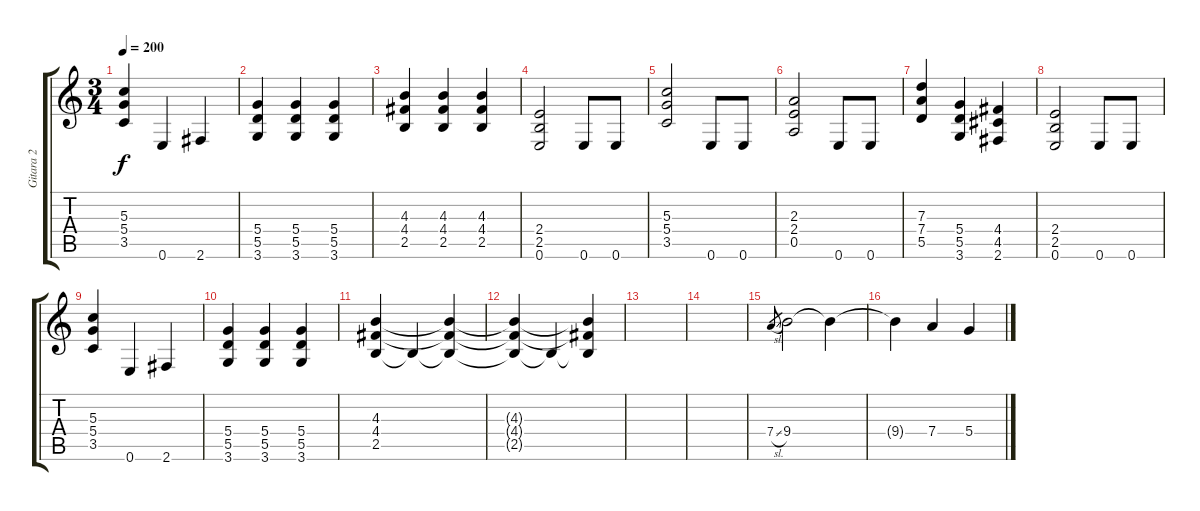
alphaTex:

\track ("Gitara 2" "Gitara 2") {instrument distortionguitar}
\staff {score tabs}
\tuning (E4 B3 G3 D3 A2 E2) {hide}
\ts (3 4)
\tempo 200
\clef g2
\ks c
(5.3 5.4 3.5).4{dy f} 0.6.4 2.6.4 |
(5.4 5.5 3.6).4 (5.4 5.5 3.6).4 (5.4 5.5 3.6).4 |
(4.3 4.4 2.5).4 (4.3 4.4 2.5).4 (4.3 4.4 2.5).4 |
(2.4 2.5 0.6).2 0.6.8 0.6.8 |
(5.3 5.4 3.5).2 0.6.8 0.6.8 |
(2.3 2.4 0.5).2 0.6.8 0.6.8 |
(7.3 7.4 5.5).4 (5.4 5.5 3.6).4 (4.4 4.5 2.6).4 |
(2.4 2.5 0.6).2 0.6.8 0.6.8 |
(5.3 5.4 3.5).4 0.6.4 2.6.4 |
(5.4 5.5 3.6).4 (5.4 5.5 3.6).4 (5.4 5.5 3.6).4 |
(4.3 4.4 2.5).4 2.5{t}.4 (4.3{t} 4.4{t} 2.5{t}).4 |
(4.3{t} 4.4{t} 2.5{t}).4 2.5{t}.4 (4.3{t} 4.4{t} 2.5{t}).4 |
|
|
7.4{sl}.8{gr} 9.4.2 9.4{t}.4 |
9.4{t}.4 7.4.4 5.4.4
